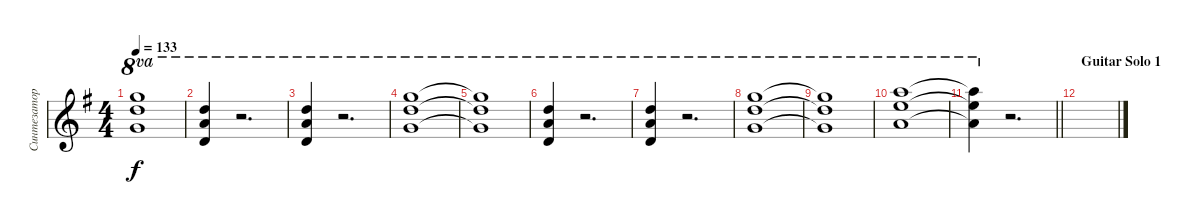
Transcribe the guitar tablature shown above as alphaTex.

\track ("Синтезатор" "Синтезатор") {instrument rockorgan}
\staff {score}
\tuning (E5 B4 G4 D4 A3 D3) {hide}
\ts (4 4)
\tempo 133
\clef g2
\ks eminor
(15.1{t} 15.2{t} 12.3{t}).1{ot 8va dy f} |
(10.1 10.2 7.3).4{ot 8va} r.2{d ot 8va} |
(10.1 10.2 7.3).4{ot 8va} r.2{d ot 8va} |
(15.1 15.2 12.3).1{ot 8va} |
(15.1{t} 15.2{t} 12.3{t}).1{ot 8va} |
(10.1 10.2 7.3).4{ot 8va} r.2{d ot 8va} |
(10.1 10.2 7.3).4{ot 8va} r.2{d ot 8va} |
(15.1 15.2 12.3).1{ot 8va} |
(15.1{t} 15.2{t} 12.3{t}).1{ot 8va} |
(17.1 17.2 14.3).1{ot 8va} |
\barLineRight lightlight
(17.1{t} 17.2{t} 14.3{t}).4{ot 8va} r.2{d} |
\section ("" "Guitar Solo 1")
